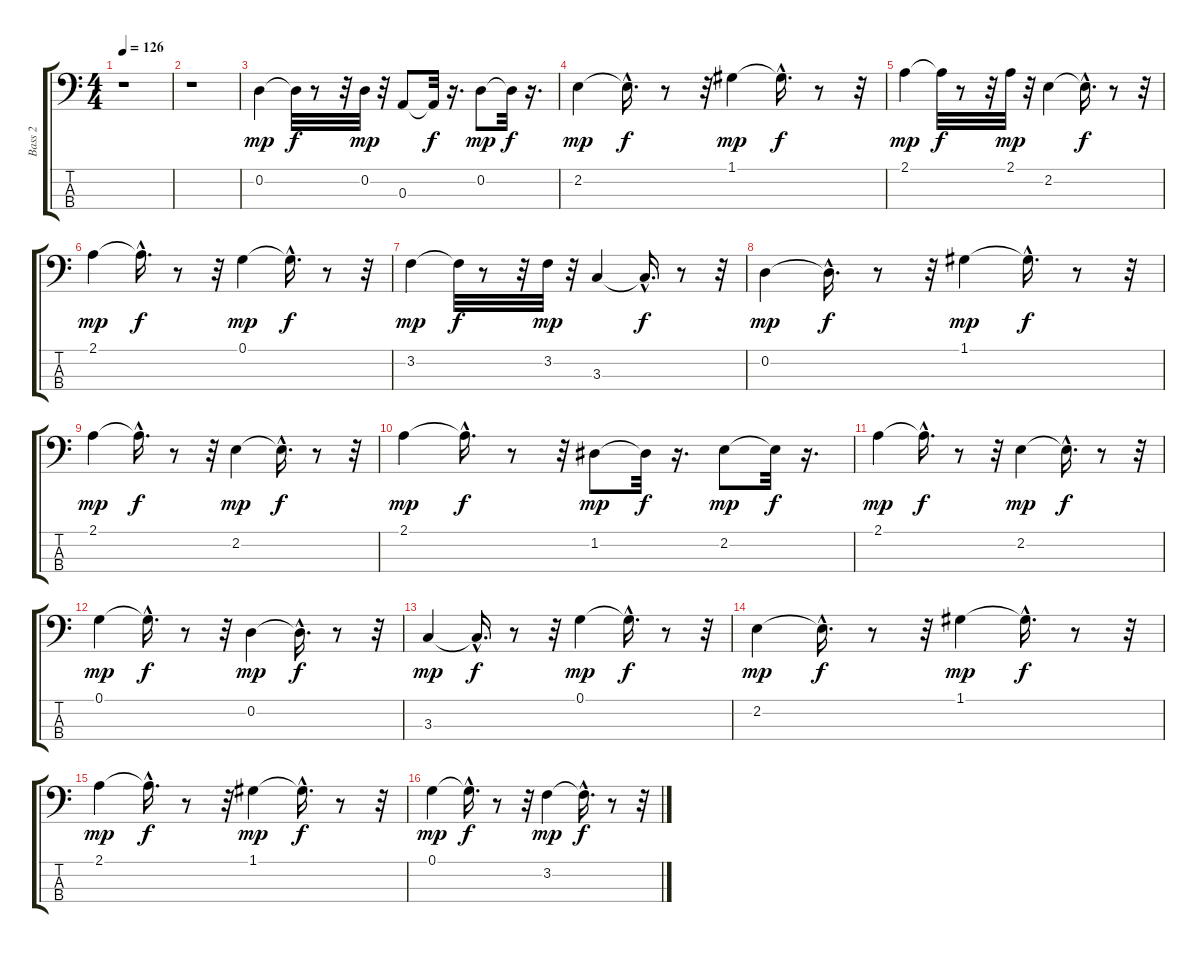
\track ("Bass 2" "Bass 2") {instrument fretlessbass}
\staff {score tabs}
\tuning (G2 D2 A1 E1) {hide}
\ts (4 4)
\tempo 126
\clef f4
\ks c
r.1{dy mp instrument fretlessbass} |
r.1 |
0.2.4 0.2{t}.32{dy f} r.8 r.32 0.2.32{dy mp} r.32 0.3.8 0.3{t}.32{dy f} r.16{d} 0.2.8{dy mp} 0.2{t}.32{dy f} r.16{d} |
2.2.4{dy mp} 2.2{hac t}.16{d dy f} r.8 r.32 1.1.4{dy mp} 1.1{hac t}.16{d dy f} r.8 r.32 |
2.1.4{dy mp} 2.1{t}.32{dy f} r.8 r.32 2.1.32{dy mp} r.32 2.2.4 2.2{hac t}.16{d dy f} r.8 r.32 |
2.1.4{dy mp} 2.1{hac t}.16{d dy f} r.8 r.32 0.1.4{dy mp} 0.1{hac t}.16{d dy f} r.8 r.32 |
3.2.4{dy mp} 3.2{t}.32{dy f} r.8 r.32 3.2.32{dy mp} r.32 3.3.4 3.3{hac t}.16{d dy f} r.8 r.32 |
0.2.4{dy mp} 0.2{hac t}.16{d dy f} r.8 r.32 1.1.4{dy mp} 1.1{hac t}.16{d dy f} r.8 r.32 |
2.1.4{dy mp} 2.1{hac t}.16{d dy f} r.8 r.32 2.2.4{dy mp} 2.2{hac t}.16{d dy f} r.8 r.32 |
2.1.4{dy mp} 2.1{hac t}.16{d dy f} r.8 r.32 1.2.8{dy mp} 1.2{t}.32{dy f} r.16{d} 2.2.8{dy mp} 2.2{t}.32{dy f} r.16{d} |
2.1.4{dy mp} 2.1{hac t}.16{d dy f} r.8 r.32 2.2.4{dy mp} 2.2{hac t}.16{d dy f} r.8 r.32 |
0.1.4{dy mp} 0.1{hac t}.16{d dy f} r.8 r.32 0.2.4{dy mp} 0.2{hac t}.16{d dy f} r.8 r.32 |
3.3.4{dy mp} 3.3{hac t}.16{d dy f} r.8 r.32 0.1.4{dy mp} 0.1{hac t}.16{d dy f} r.8 r.32 |
2.2.4{dy mp} 2.2{hac t}.16{d dy f} r.8 r.32 1.1.4{dy mp} 1.1{hac t}.16{d dy f} r.8 r.32 |
2.1.4{dy mp} 2.1{hac t}.16{d dy f} r.8 r.32 1.1.4{dy mp} 1.1{hac t}.16{d dy f} r.8 r.32 |
0.1.4{dy mp} 0.1{hac t}.16{d dy f} r.8 r.32 3.2.4{dy mp} 3.2{hac t}.16{d dy f} r.8 r.32
